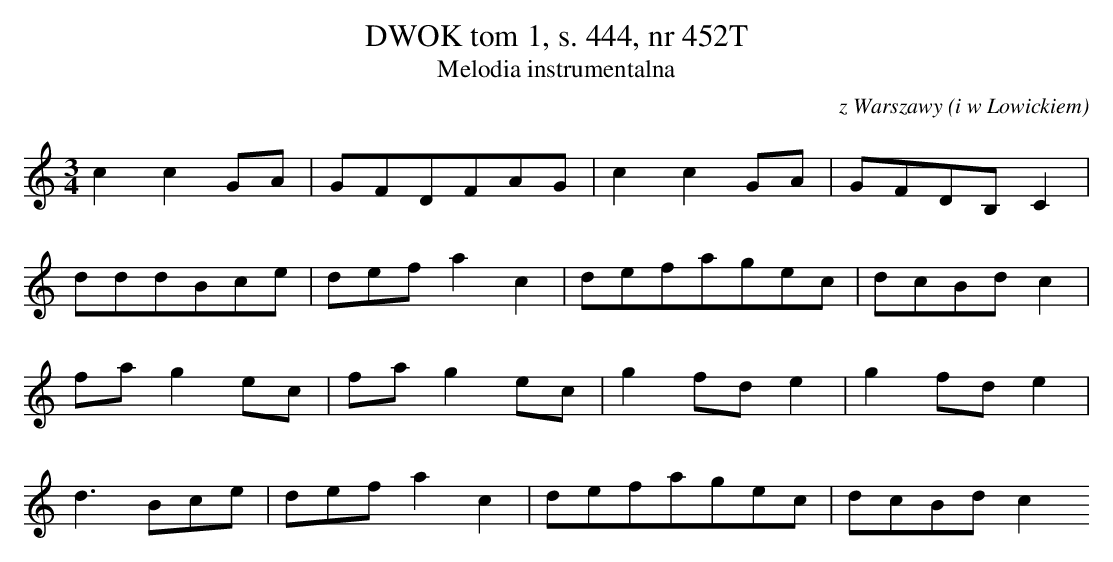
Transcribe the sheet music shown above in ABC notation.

X:1
T: DWOK tom 1, s. 444, nr 452T
T: Melodia instrumentalna
O: z Warszawy (i w Lowickiem)
M: 3/4
L: 1/8
K: C
c2c2GA | GFDFAG | c2c2GA | GFDB,C2 |
dddBce | defa2c2 | defagec | dcBdc2 |
fag2ec | fag2ec | g2fde2 | g2fde2 |
d3Bce | defa2c2 | defagec | dcBdc2
